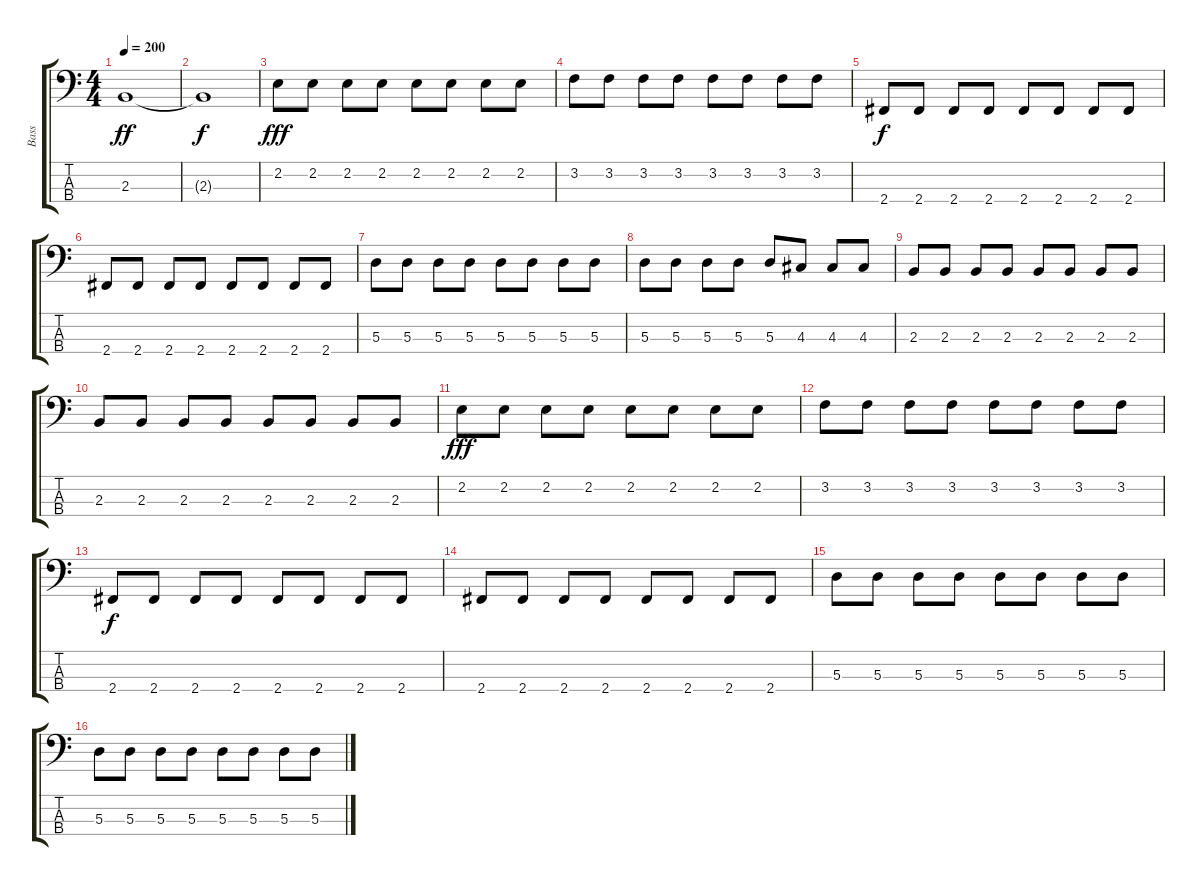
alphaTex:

\track ("Bass" "Bass") {instrument slapbass1}
\staff {score tabs}
\tuning (G2 D2 A1 E1) {hide}
\ts (4 4)
\tempo 200
\clef f4
\ks c
2.3.1{dy ff} |
2.3{t}.1{dy f} |
2.2.8{dy fff} 2.2.8 2.2.8 2.2.8 2.2.8 2.2.8 2.2.8 2.2.8 |
3.2.8 3.2.8 3.2.8 3.2.8 3.2.8 3.2.8 3.2.8 3.2.8 |
2.4.8{dy f} 2.4.8 2.4.8 2.4.8 2.4.8 2.4.8 2.4.8 2.4.8 |
2.4.8 2.4.8 2.4.8 2.4.8 2.4.8 2.4.8 2.4.8 2.4.8 |
5.3.8 5.3.8 5.3.8 5.3.8 5.3.8 5.3.8 5.3.8 5.3.8 |
5.3.8 5.3.8 5.3.8 5.3.8 5.3.8 4.3.8 4.3.8 4.3.8 |
2.3.8 2.3.8 2.3.8 2.3.8 2.3.8 2.3.8 2.3.8 2.3.8 |
2.3.8 2.3.8 2.3.8 2.3.8 2.3.8 2.3.8 2.3.8 2.3.8 |
2.2.8{dy fff} 2.2.8 2.2.8 2.2.8 2.2.8 2.2.8 2.2.8 2.2.8 |
3.2.8 3.2.8 3.2.8 3.2.8 3.2.8 3.2.8 3.2.8 3.2.8 |
2.4.8{dy f} 2.4.8 2.4.8 2.4.8 2.4.8 2.4.8 2.4.8 2.4.8 |
2.4.8 2.4.8 2.4.8 2.4.8 2.4.8 2.4.8 2.4.8 2.4.8 |
5.3.8 5.3.8 5.3.8 5.3.8 5.3.8 5.3.8 5.3.8 5.3.8 |
5.3.8 5.3.8 5.3.8 5.3.8 5.3.8 5.3.8 5.3.8 5.3.8
